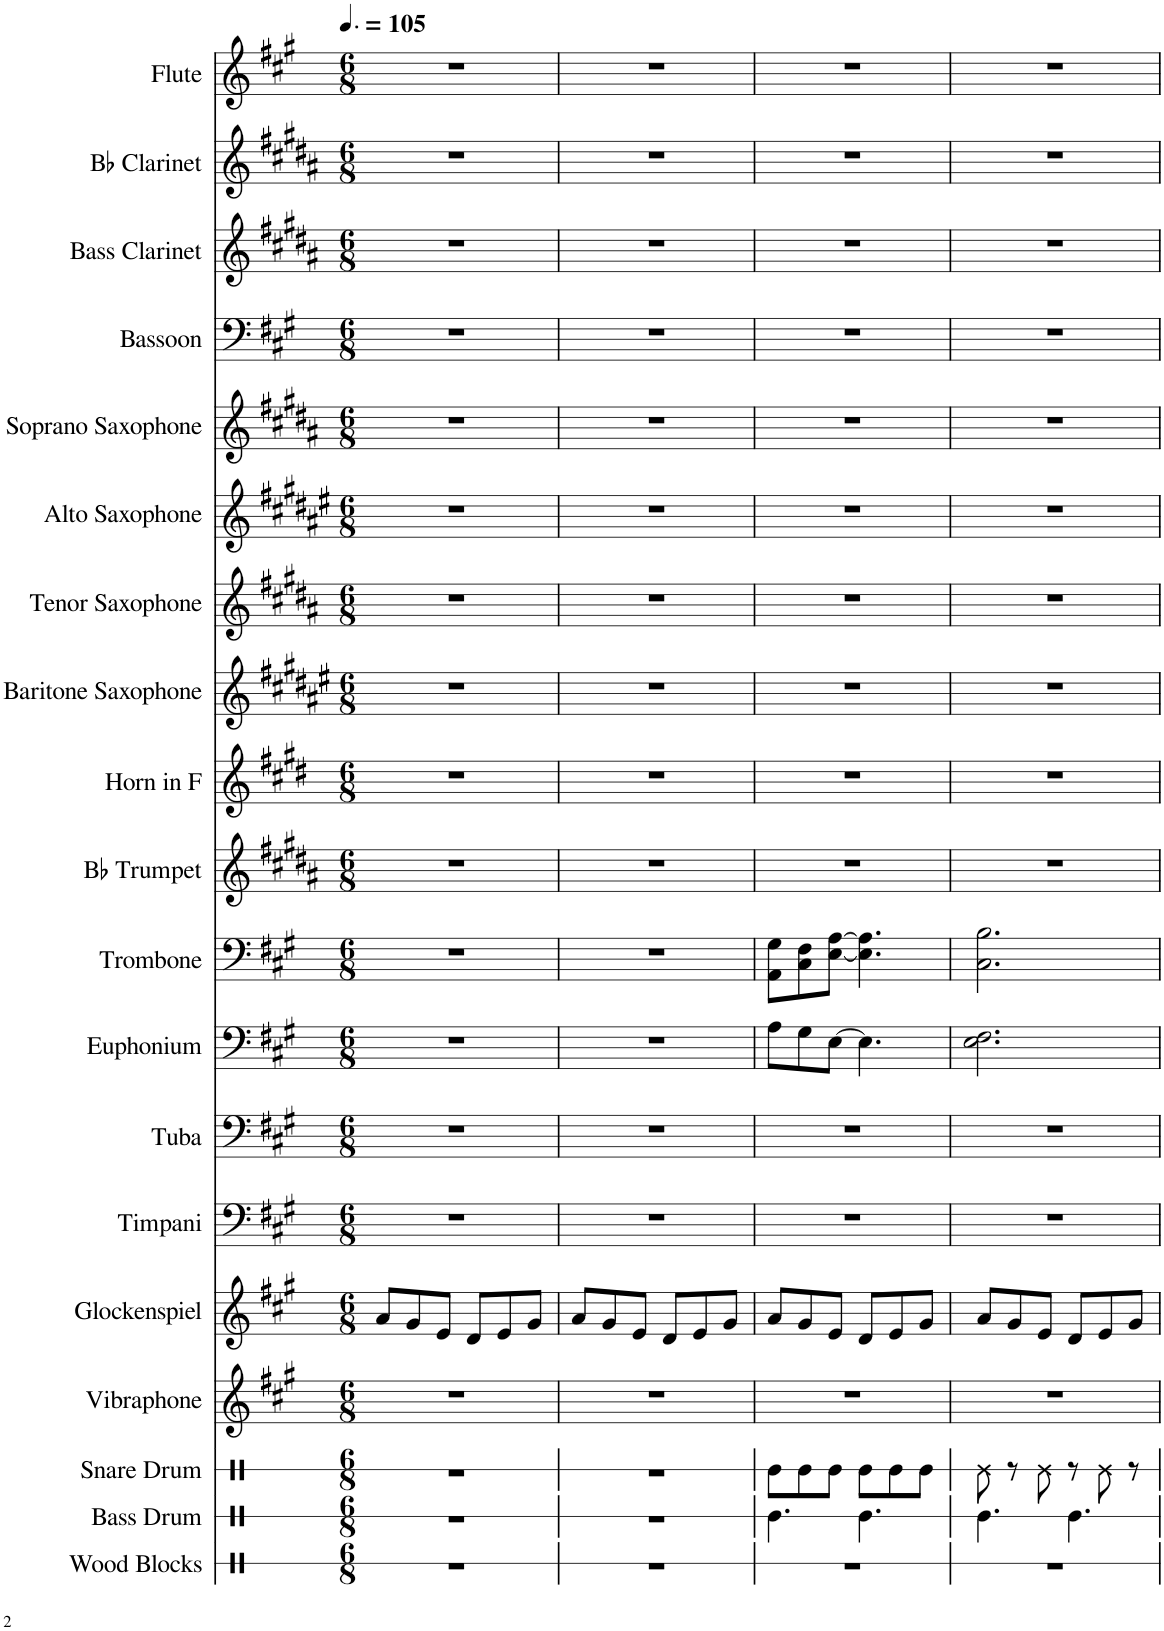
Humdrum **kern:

**kern	**kern	**kern	**kern	**kern	**kern	**kern	**kern	**kern	**kern	**kern	**kern	**kern	**kern	**kern	**kern	**kern	**kern	**kern
*part19	*part18	*part17	*part16	*part15	*part14	*part13	*part12	*part11	*part10	*part9	*part8	*part7	*part6	*part5	*part4	*part3	*part2	*part1
*staff19	*staff18	*staff17	*staff16	*staff15	*staff14	*staff13	*staff12	*staff11	*staff10	*staff9	*staff8	*staff7	*staff6	*staff5	*staff4	*staff3	*staff2	*staff1
*I"Wood Blocks	*I"Bass Drum	*I"Snare Drum	*I"Vibraphone	*I"Glockenspiel	*I"Timpani	*I"Tuba	*I"Euphonium	*I"Trombone	*I"Bb Trumpet	*I"Horn in F	*I"Baritone Saxophone	*I"Tenor Saxophone	*I"Alto Saxophone	*I"Soprano Saxophone	*I"Bassoon	*I"Bass Clarinet	*I"Bb Clarinet	*I"Flute
*I'Wd. Bl.	*I'B. Dr.	*I'Sn. Dr.	*I'Vib.	*I'Glk.	*I'Timp.	*I'Tba.	*I'Euph.	*I'Tbn.	*I'Bb Tpt.	*	*I'Bar. Sax.	*I'T. Sax.	*I'A. Sax.	*I'S. Sax.	*I'Bsn.	*I'B. Cl.	*I'Bb Cl.	*I'Fl.
*stria1	*stria1	*stria1	*	*	*	*	*	*	*	*	*	*	*	*	*	*	*	*
*clefX	*clefX	*clefX	*clefG2	*clefG2	*clefF4	*clefF4	*clefF4	*clefF4	*clefG2	*clefG2	*clefG2	*clefG2	*clefG2	*clefG2	*clefF4	*clefG2	*clefG2	*clefG2
*	*	*	*	*Trd-14c-24	*	*	*	*	*Trd1c2	*Trd4c7	*Trd12c21	*Trd8c14	*Trd5c9	*Trd1c2	*	*Trd8c14	*Trd1c2	*
*k[]	*k[]	*k[]	*k[f#c#g#]	*k[f#c#g#]	*k[f#c#g#]	*k[f#c#g#]	*k[f#c#g#]	*k[f#c#g#]	*k[f#c#g#d#a#]	*k[f#c#g#d#]	*k[f#c#g#d#a#e#]	*k[f#c#g#d#a#]	*k[f#c#g#d#a#e#]	*k[f#c#g#d#a#]	*k[f#c#g#]	*k[f#c#g#d#a#]	*k[f#c#g#d#a#]	*k[f#c#g#]
*M6/8	*M6/8	*M6/8	*M6/8	*M6/8	*M6/8	*M6/8	*M6/8	*M6/8	*M6/8	*M6/8	*M6/8	*M6/8	*M6/8	*M6/8	*M6/8	*M6/8	*M6/8	*M6/8
*MM158	*MM158	*MM158	*MM158	*MM158	*MM158	*MM158	*MM158	*MM158	*MM158	*MM158	*MM158	*MM158	*MM158	*MM158	*MM158	*MM158	*MM158	*MM158
=1	=1	=1	=1	=1	=1	=1	=1	=1	=1	=1	=1	=1	=1	=1	=1	=1	=1	=1
2.r	2.r	2.r	2.r	8a/L	2.r	2.r	2.r	2.r	2.r	2.r	2.r	2.r	2.r	2.r	2.r	2.r	2.r	2.r
.	.	.	.	8g#/	.	.	.	.	.	.	.	.	.	.	.	.	.	.
.	.	.	.	8e/J	.	.	.	.	.	.	.	.	.	.	.	.	.	.
.	.	.	.	8d/L	.	.	.	.	.	.	.	.	.	.	.	.	.	.
.	.	.	.	8e/	.	.	.	.	.	.	.	.	.	.	.	.	.	.
.	.	.	.	8g#/J	.	.	.	.	.	.	.	.	.	.	.	.	.	.
=2	=2	=2	=2	=2	=2	=2	=2	=2	=2	=2	=2	=2	=2	=2	=2	=2	=2	=2
2.r	2.r	2.r	2.r	8a/L	2.r	2.r	2.r	2.r	2.r	2.r	2.r	2.r	2.r	2.r	2.r	2.r	2.r	2.r
.	.	.	.	8g#/	.	.	.	.	.	.	.	.	.	.	.	.	.	.
.	.	.	.	8e/J	.	.	.	.	.	.	.	.	.	.	.	.	.	.
.	.	.	.	8d/L	.	.	.	.	.	.	.	.	.	.	.	.	.	.
.	.	.	.	8e/	.	.	.	.	.	.	.	.	.	.	.	.	.	.
.	.	.	.	8g#/J	.	.	.	.	.	.	.	.	.	.	.	.	.	.
=3	=3	=3	=3	=3	=3	=3	=3	=3	=3	=3	=3	=3	=3	=3	=3	=3	=3	=3
2.r	4.Re\	8Re\L	2.r	8a/L	2.r	2.r	8A\L	8AA\ 8G#\L	2.r	2.r	2.r	2.r	2.r	2.r	2.r	2.r	2.r	2.r
.	.	8Re\	.	8g#/	.	.	8G#\	8C#\ 8F#\	.	.	.	.	.	.	.	.	.	.
.	.	8Re\J	.	8e/J	.	.	[8E\J	[8E\ [8A\J	.	.	.	.	.	.	.	.	.	.
.	4.Re\	8Re\L	.	8d/L	.	.	4.E\]	4.E\] 4.A\]	.	.	.	.	.	.	.	.	.	.
.	.	8Re\	.	8e/	.	.	.	.	.	.	.	.	.	.	.	.	.	.
.	.	8Re\J	.	8g#/J	.	.	.	.	.	.	.	.	.	.	.	.	.	.
=4	=4	=4	=4	=4	=4	=4	=4	=4	=4	=4	=4	=4	=4	=4	=4	=4	=4	=4
2.r	4.Re\	8Re\	2.r	8a/L	2.r	2.r	2.E\ 2.F#\	2.C#\ 2.B\	2.r	2.r	2.r	2.r	2.r	2.r	2.r	2.r	2.r	2.r
.	.	8r	.	8g#/	.	.	.	.	.	.	.	.	.	.	.	.	.	.
.	.	8Re\	.	8e/J	.	.	.	.	.	.	.	.	.	.	.	.	.	.
.	4.Re\	8r	.	8d/L	.	.	.	.	.	.	.	.	.	.	.	.	.	.
.	.	8Re\	.	8e/	.	.	.	.	.	.	.	.	.	.	.	.	.	.
.	.	8r	.	8g#/J	.	.	.	.	.	.	.	.	.	.	.	.	.	.
=	=	=	=	=	=	=	=	=	=	=	=	=	=	=	=	=	=	=
*-	*-	*-	*-	*-	*-	*-	*-	*-	*-	*-	*-	*-	*-	*-	*-	*-	*-	*-
